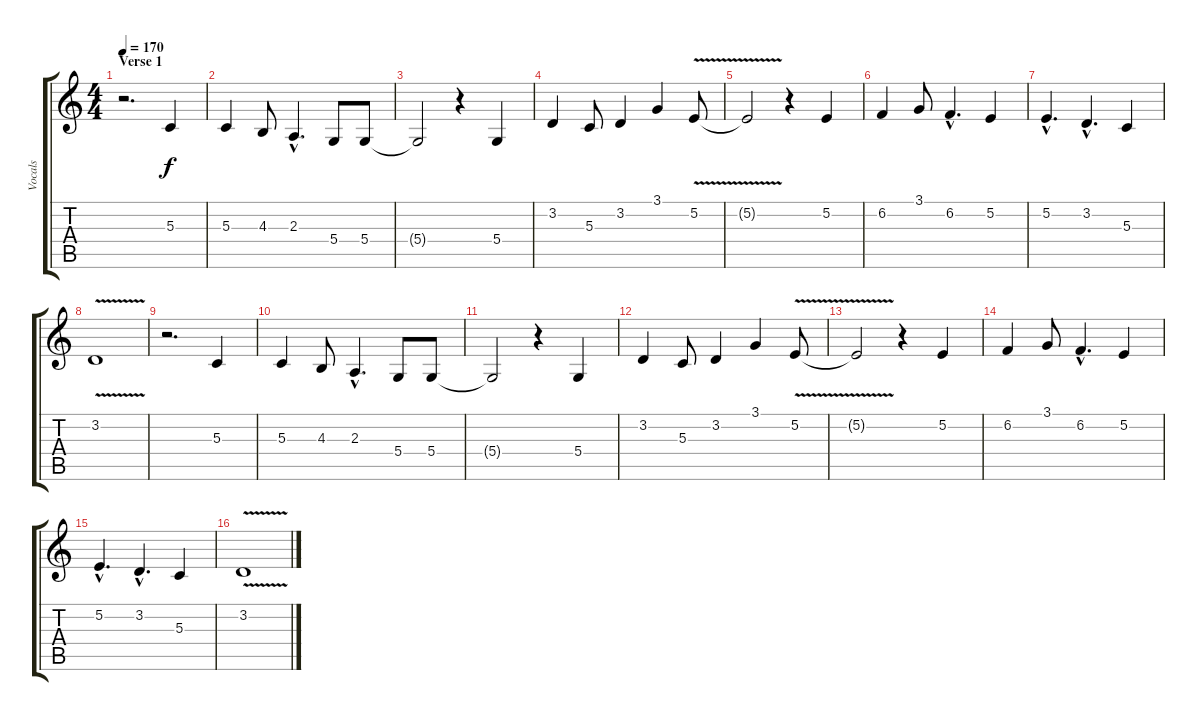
\track ("Vocals" "Vocals") {instrument lead2sawtooth}
\staff {score tabs}
\tuning (E4 B3 G3 D3 A2 E2) {hide}
\ts (4 4)
\section ("" "Verse 1")
\tempo 170
\clef g2
\ks c
r.2{d dy f} 5.3.4 |
5.3.4 4.3.8 2.3{hac}.4{d} 5.4.8 5.4.8 |
5.4{t}.2 r.4 5.4.4 |
3.2.4 5.3.8 3.2.4 3.1.4 5.2{v}.8 |
5.2{t}.2 r.4 5.2.4 |
6.2.4 3.1.8 6.2{hac}.4{d} 5.2.4 |
5.2{hac}.4{d} 3.2{hac}.4{d} 5.3.4 |
3.2{v}.1 |
r.2{d} 5.3.4 |
5.3.4 4.3.8 2.3{hac}.4{d} 5.4.8 5.4.8 |
5.4{t}.2 r.4 5.4.4 |
3.2.4 5.3.8 3.2.4 3.1.4 5.2{v}.8 |
5.2{t}.2 r.4 5.2.4 |
6.2.4 3.1.8 6.2{hac}.4{d} 5.2.4 |
5.2{hac}.4{d} 3.2{hac}.4{d} 5.3.4 |
3.2{v}.1
